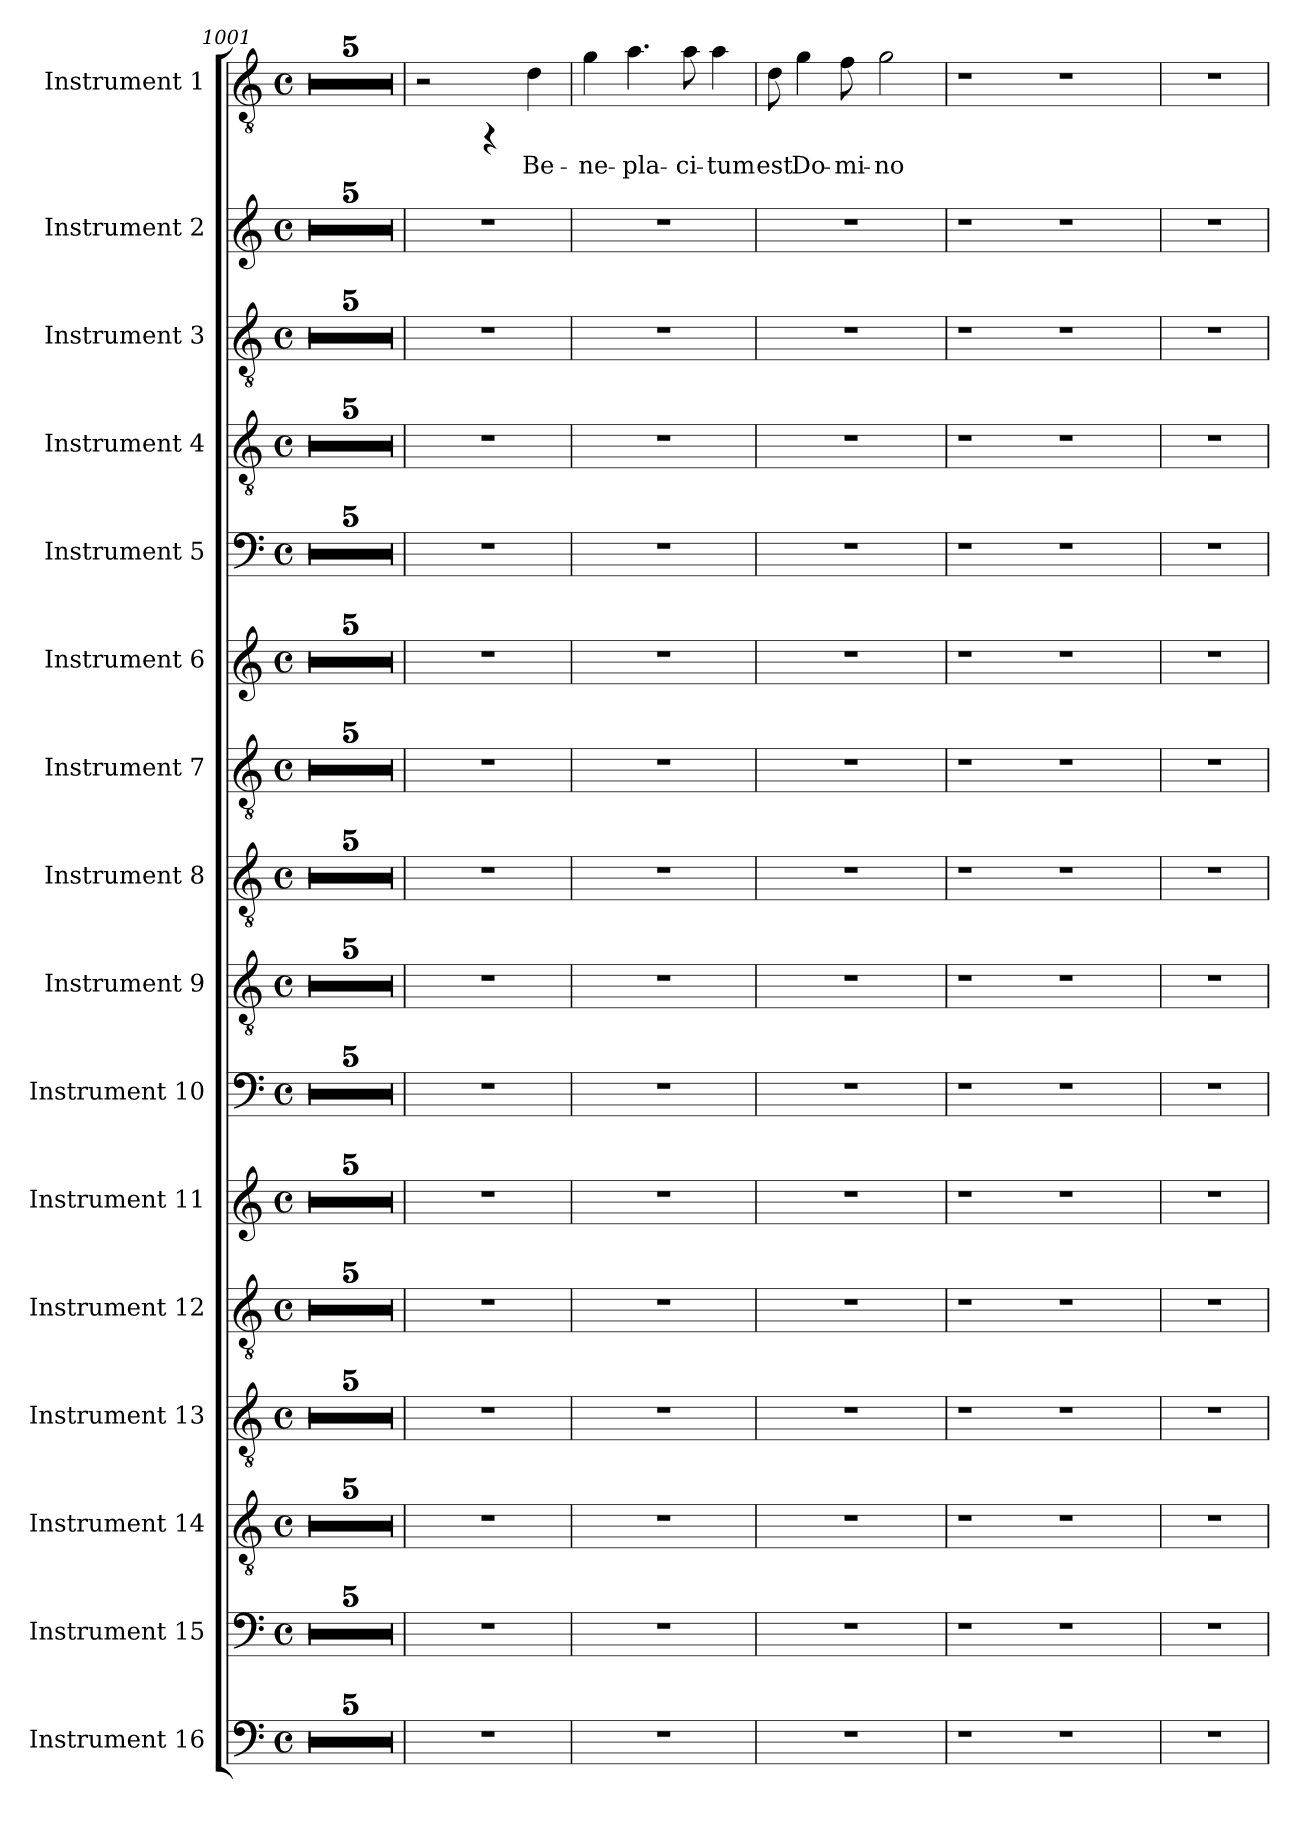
**kern	**kern	**kern	**kern	**kern	**kern	**kern	**kern	**kern	**kern	**kern	**kern	**kern	**kern	**kern	**kern	**text
*part16	*part15	*part14	*part13	*part12	*part11	*part10	*part9	*part8	*part7	*part6	*part5	*part4	*part3	*part2	*part1	*part1
*staff16	*staff15	*staff14	*staff13	*staff12	*staff11	*staff10	*staff9	*staff8	*staff7	*staff6	*staff5	*staff4	*staff3	*staff2	*staff1	*staff1
*I"Instrument 16	*I"Instrument 15	*I"Instrument 14	*I"Instrument 13	*I"Instrument 12	*I"Instrument 11	*I"Instrument 10	*I"Instrument 9	*I"Instrument 8	*I"Instrument 7	*I"Instrument 6	*I"Instrument 5	*I"Instrument 4	*I"Instrument 3	*I"Instrument 2	*I"Instrument 1	*
*clefF4	*clefF4	*clefGv2	*clefGv2	*clefGv2	*clefG2	*clefF4	*clefGv2	*clefGv2	*clefGv2	*clefG2	*clefF4	*clefGv2	*clefGv2	*clefG2	*clefGv2	*
*k[]	*k[]	*k[]	*k[]	*k[]	*k[]	*k[]	*k[]	*k[]	*k[]	*k[]	*k[]	*k[]	*k[]	*k[]	*k[]	*
*C:	*C:	*C:	*C:	*C:	*C:	*C:	*C:	*C:	*C:	*C:	*C:	*C:	*C:	*C:	*C:	*
*M4/4	*M4/4	*M4/4	*M4/4	*M4/4	*M4/4	*M4/4	*M4/4	*M4/4	*M4/4	*M4/4	*M4/4	*M4/4	*M4/4	*M4/4	*M4/4	*
*met(c)	*met(c)	*met(c)	*met(c)	*met(c)	*met(c)	*met(c)	*met(c)	*met(c)	*met(c)	*met(c)	*met(c)	*met(c)	*met(c)	*met(c)	*met(c)	*
=1001	=1001	=1001	=1001	=1001	=1001	=1001	=1001	=1001	=1001	=1001	=1001	=1001	=1001	=1001	=1001	=1001
1r	1r	1r	1r	1r	1r	1r	1r	1r	1r	1r	1r	1r	1r	1r	1r	.
=1002	=1002	=1002	=1002	=1002	=1002	=1002	=1002	=1002	=1002	=1002	=1002	=1002	=1002	=1002	=1002	=1002
1r	1r	1r	1r	1r	1r	1r	1r	1r	1r	1r	1r	1r	1r	1r	1r	.
=1003	=1003	=1003	=1003	=1003	=1003	=1003	=1003	=1003	=1003	=1003	=1003	=1003	=1003	=1003	=1003	=1003
1r	1r	1r	1r	1r	1r	1r	1r	1r	1r	1r	1r	1r	1r	1r	1r	.
=1004	=1004	=1004	=1004	=1004	=1004	=1004	=1004	=1004	=1004	=1004	=1004	=1004	=1004	=1004	=1004	=1004
1r	1r	1r	1r	1r	1r	1r	1r	1r	1r	1r	1r	1r	1r	1r	1r	.
=1005	=1005	=1005	=1005	=1005	=1005	=1005	=1005	=1005	=1005	=1005	=1005	=1005	=1005	=1005	=1005	=1005
1r	1r	1r	1r	1r	1r	1r	1r	1r	1r	1r	1r	1r	1r	1r	1r	.
=1006	=1006	=1006	=1006	=1006	=1006	=1006	=1006	=1006	=1006	=1006	=1006	=1006	=1006	=1006	=1006	=1006
1r	1r	1r	1r	1r	1r	1r	1r	1r	1r	1r	1r	1r	1r	1r	2r	.
.	.	.	.	.	.	.	.	.	.	.	.	.	.	.	4rFF	.
!	!	!	!	!	!	!	!	!	!	!	!	!	!	!	!	!LO:LY:b:cj
.	.	.	.	.	.	.	.	.	.	.	.	.	.	.	4d\	Be-
=1007	=1007	=1007	=1007	=1007	=1007	=1007	=1007	=1007	=1007	=1007	=1007	=1007	=1007	=1007	=1007	=1007
!	!	!	!	!	!	!	!	!	!	!	!	!	!	!	!	!LO:LY:b:cj
1r	1r	1r	1r	1r	1r	1r	1r	1r	1r	1r	1r	1r	1r	1r	4g\	-ne-
!	!	!	!	!	!	!	!	!	!	!	!	!	!	!	!	!LO:LY:b:cj
.	.	.	.	.	.	.	.	.	.	.	.	.	.	.	4.a\	-pla-
!	!	!	!	!	!	!	!	!	!	!	!	!	!	!	!	!LO:LY:b:cj
.	.	.	.	.	.	.	.	.	.	.	.	.	.	.	8a\	-ci-
!	!	!	!	!	!	!	!	!	!	!	!	!	!	!	!	!LO:LY:b:cj
.	.	.	.	.	.	.	.	.	.	.	.	.	.	.	4a\	-tum
=1008	=1008	=1008	=1008	=1008	=1008	=1008	=1008	=1008	=1008	=1008	=1008	=1008	=1008	=1008	=1008	=1008
!	!	!	!	!	!	!	!	!	!	!	!	!	!	!	!	!LO:LY:b:cj
1r	1r	1r	1r	1r	1r	1r	1r	1r	1r	1r	1r	1r	1r	1r	8d\	est
!	!	!	!	!	!	!	!	!	!	!	!	!	!	!	!	!LO:LY:b:cj
.	.	.	.	.	.	.	.	.	.	.	.	.	.	.	4g\	Do-
!	!	!	!	!	!	!	!	!	!	!	!	!	!	!	!	!LO:LY:b:cj
.	.	.	.	.	.	.	.	.	.	.	.	.	.	.	8f\	-mi-
!	!	!	!	!	!	!	!	!	!	!	!	!	!	!	!	!LO:LY:b:cj
.	.	.	.	.	.	.	.	.	.	.	.	.	.	.	2g\	-no
=1009	=1009	=1009	=1009	=1009	=1009	=1009	=1009	=1009	=1009	=1009	=1009	=1009	=1009	=1009	=1009	=1009
1r	1r	1r	1r	1r	1r	1r	1r	1r	1r	1r	1r	1r	1r	1r	1r	.
1r	1r	1r	1r	1r	1r	1r	1r	1r	1r	1r	1r	1r	1r	1r	1r	.
=1010	=1010	=1010	=1010	=1010	=1010	=1010	=1010	=1010	=1010	=1010	=1010	=1010	=1010	=1010	=1010	=1010
1r	1r	1r	1r	1r	1r	1r	1r	1r	1r	1r	1r	1r	1r	1r	1r	.
=	=	=	=	=	=	=	=	=	=	=	=	=	=	=	=	=
*-	*-	*-	*-	*-	*-	*-	*-	*-	*-	*-	*-	*-	*-	*-	*-	*-
